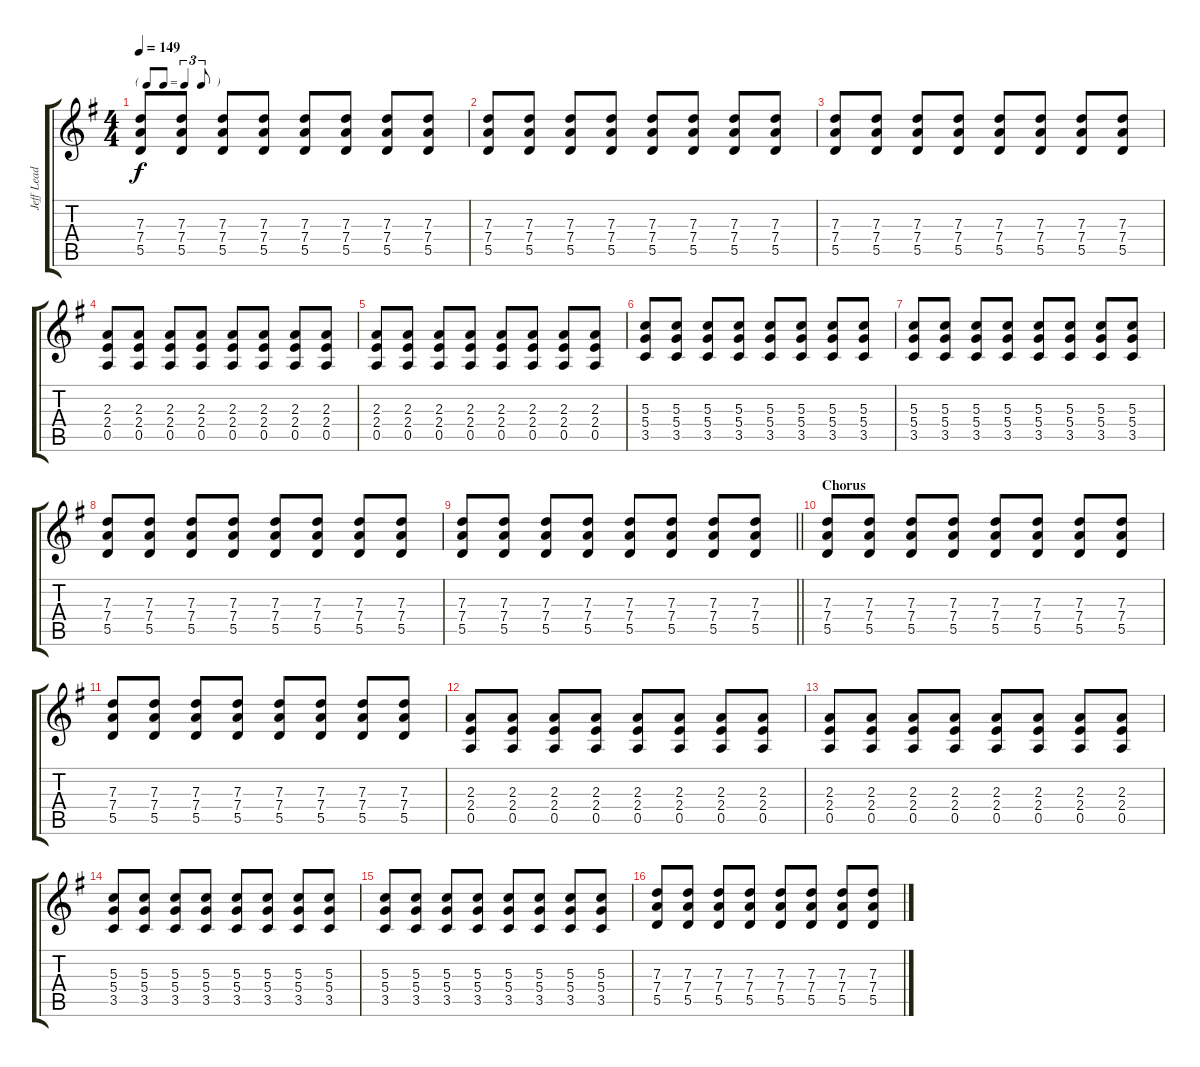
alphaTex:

\track ("Jeff Lead" "Jeff Lead") {instrument distortionguitar}
\staff {score tabs}
\tuning (E4 B3 G3 D3 A2 D2) {hide}
\ts (4 4)
\tf triplet8th
\tempo 149
\clef g2
\ks g
(7.3 7.4 5.5).8{dy f} (7.3 7.4 5.5).8 (7.3 7.4 5.5).8 (7.3 7.4 5.5).8 (7.3 7.4 5.5).8 (7.3 7.4 5.5).8 (7.3 7.4 5.5).8 (7.3 7.4 5.5).8 |
(7.3 7.4 5.5).8 (7.3 7.4 5.5).8 (7.3 7.4 5.5).8 (7.3 7.4 5.5).8 (7.3 7.4 5.5).8 (7.3 7.4 5.5).8 (7.3 7.4 5.5).8 (7.3 7.4 5.5).8 |
(7.3 7.4 5.5).8 (7.3 7.4 5.5).8 (7.3 7.4 5.5).8 (7.3 7.4 5.5).8 (7.3 7.4 5.5).8 (7.3 7.4 5.5).8 (7.3 7.4 5.5).8 (7.3 7.4 5.5).8 |
(2.3 2.4 0.5).8 (2.3 2.4 0.5).8 (2.3 2.4 0.5).8 (2.3 2.4 0.5).8 (2.3 2.4 0.5).8 (2.3 2.4 0.5).8 (2.3 2.4 0.5).8 (2.3 2.4 0.5).8 |
(2.3 2.4 0.5).8 (2.3 2.4 0.5).8 (2.3 2.4 0.5).8 (2.3 2.4 0.5).8 (2.3 2.4 0.5).8 (2.3 2.4 0.5).8 (2.3 2.4 0.5).8 (2.3 2.4 0.5).8 |
(5.3 5.4 3.5).8 (5.3 5.4 3.5).8 (5.3 5.4 3.5).8 (5.3 5.4 3.5).8 (5.3 5.4 3.5).8 (5.3 5.4 3.5).8 (5.3 5.4 3.5).8 (5.3 5.4 3.5).8 |
(5.3 5.4 3.5).8 (5.3 5.4 3.5).8 (5.3 5.4 3.5).8 (5.3 5.4 3.5).8 (5.3 5.4 3.5).8 (5.3 5.4 3.5).8 (5.3 5.4 3.5).8 (5.3 5.4 3.5).8 |
(7.3 7.4 5.5).8 (7.3 7.4 5.5).8 (7.3 7.4 5.5).8 (7.3 7.4 5.5).8 (7.3 7.4 5.5).8 (7.3 7.4 5.5).8 (7.3 7.4 5.5).8 (7.3 7.4 5.5).8 |
\barLineRight lightlight
(7.3 7.4 5.5).8 (7.3 7.4 5.5).8 (7.3 7.4 5.5).8 (7.3 7.4 5.5).8 (7.3 7.4 5.5).8 (7.3 7.4 5.5).8 (7.3 7.4 5.5).8 (7.3 7.4 5.5).8 |
\section ("" "Chorus")
(7.3 7.4 5.5).8{instrument distortionguitar} (7.3 7.4 5.5).8 (7.3 7.4 5.5).8 (7.3 7.4 5.5).8 (7.3 7.4 5.5).8 (7.3 7.4 5.5).8 (7.3 7.4 5.5).8 (7.3 7.4 5.5).8 |
(7.3 7.4 5.5).8 (7.3 7.4 5.5).8 (7.3 7.4 5.5).8 (7.3 7.4 5.5).8 (7.3 7.4 5.5).8 (7.3 7.4 5.5).8 (7.3 7.4 5.5).8 (7.3 7.4 5.5).8 |
(2.3 2.4 0.5).8 (2.3 2.4 0.5).8 (2.3 2.4 0.5).8 (2.3 2.4 0.5).8 (2.3 2.4 0.5).8 (2.3 2.4 0.5).8 (2.3 2.4 0.5).8 (2.3 2.4 0.5).8 |
(2.3 2.4 0.5).8 (2.3 2.4 0.5).8 (2.3 2.4 0.5).8 (2.3 2.4 0.5).8 (2.3 2.4 0.5).8 (2.3 2.4 0.5).8 (2.3 2.4 0.5).8 (2.3 2.4 0.5).8 |
(5.3 5.4 3.5).8 (5.3 5.4 3.5).8 (5.3 5.4 3.5).8 (5.3 5.4 3.5).8 (5.3 5.4 3.5).8 (5.3 5.4 3.5).8 (5.3 5.4 3.5).8 (5.3 5.4 3.5).8 |
(5.3 5.4 3.5).8 (5.3 5.4 3.5).8 (5.3 5.4 3.5).8 (5.3 5.4 3.5).8 (5.3 5.4 3.5).8 (5.3 5.4 3.5).8 (5.3 5.4 3.5).8 (5.3 5.4 3.5).8 |
(7.3 7.4 5.5).8 (7.3 7.4 5.5).8 (7.3 7.4 5.5).8 (7.3 7.4 5.5).8 (7.3 7.4 5.5).8 (7.3 7.4 5.5).8 (7.3 7.4 5.5).8 (7.3 7.4 5.5).8
